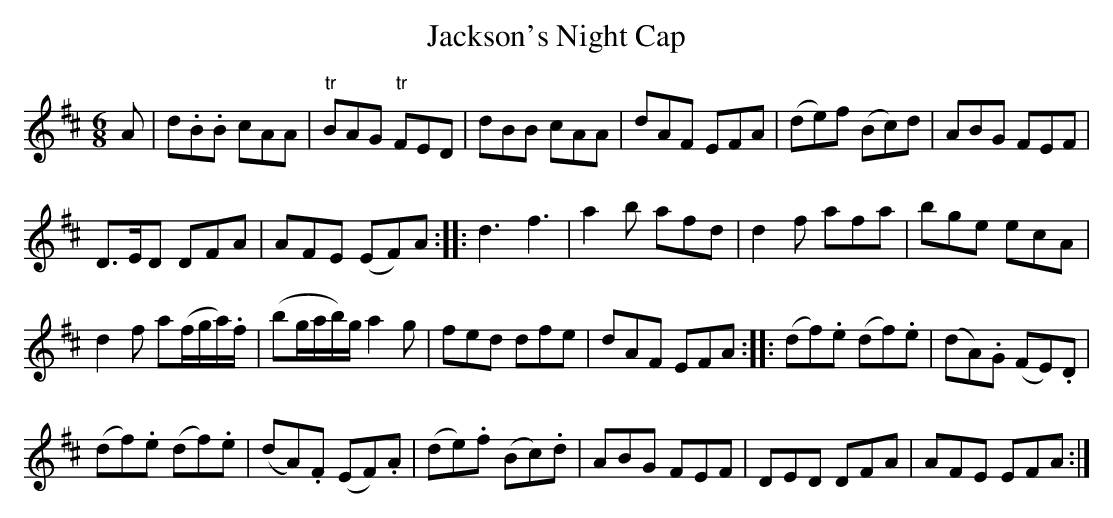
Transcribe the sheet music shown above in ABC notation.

X:1
T:Jackson's Night Cap
M:6/8
K:A mixolydian
A|\
d.B.B cAA| "tr"BAG "tr"FED| dBB cAA| dAF EFA|\
(de)f (Bc)d| ABG FEF|
D>ED DFA| AFE (EF)A::\
d3 f3| a2b afd| d2f afa| bge ecA|
d2f a(f/g/a/).f/| (bg/a/b/)g/ a2g| fed dfe| dAF EFA::\
(df).e (df).e| (dA).G (FE).D|
(df).e (df).e| (dA).F (EF).A|\
(de).f (Bc).d| ABG FEF| DED DFA| AFE EFA:|
